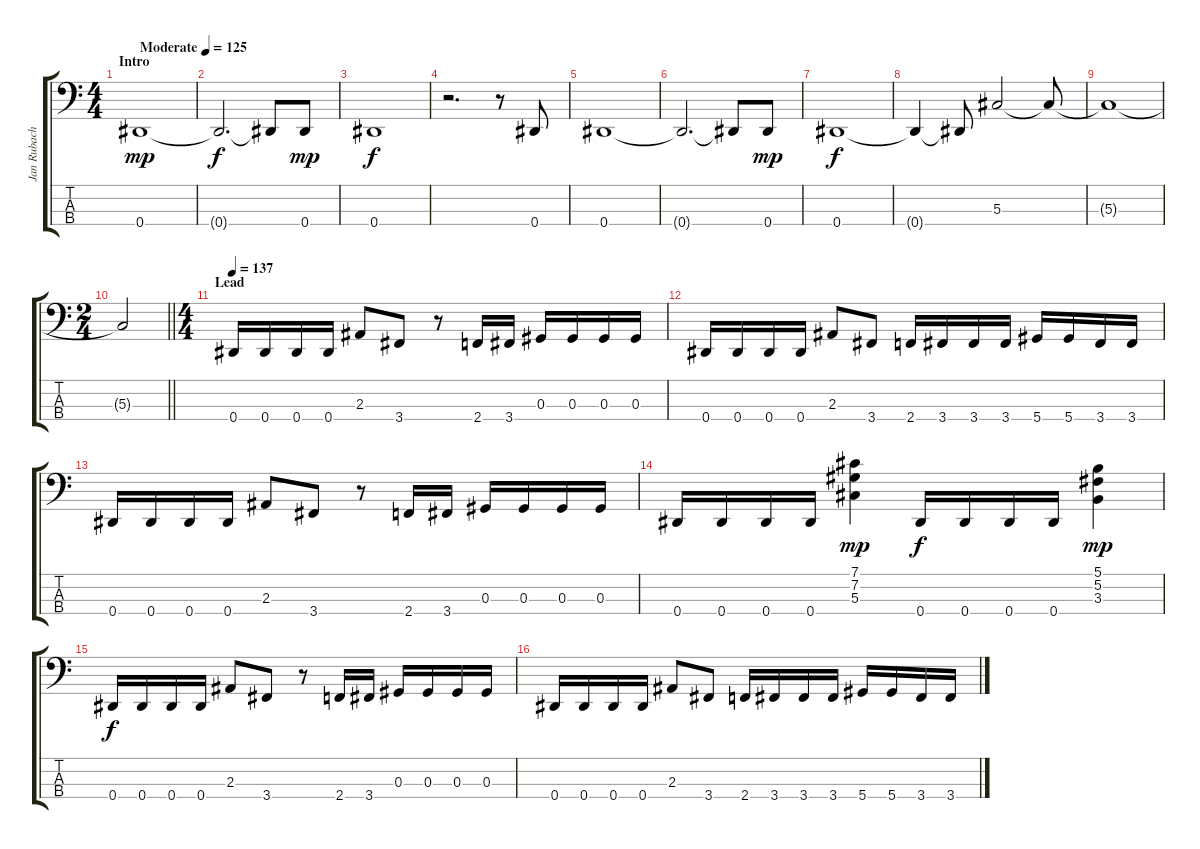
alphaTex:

\track ("Jan Rubach" "Jan Rubach") {instrument electricbasspick}
\staff {score tabs}
\tuning (Gb2 Db2 Ab1 Eb1) {hide}
\ts (4 4)
\section ("" "Intro")
\tempo (125 "Moderate")
\clef f4
\ks c
0.4.1{dy mp instrument electricbasspick} |
0.4{t}.2{d dy f} 0.4{t}.8 0.4.8{dy mp} |
0.4.1{dy f} |
r.2{d} r.8 0.4.8 |
0.4.1 |
0.4{t}.2{d} 0.4{t}.8 0.4.8{dy mp} |
0.4.1{dy f} |
0.4{t}.4 0.4{t}.8 5.3.2 5.3{t}.8 |
5.3{t}.1 |
\ts (2 4)
\barLineRight lightlight
5.3{t}.2 |
\ts (4 4)
\section ("" "Lead")
\tempo 137
0.4.16 0.4.16 0.4.16 0.4.16 2.3.8 3.4.8 r.8 2.4.16 3.4.16 0.3.16 0.3.16 0.3.16 0.3.16 |
0.4.16 0.4.16 0.4.16 0.4.16 2.3.8 3.4.8 2.4.16 3.4.16 3.4.16 3.4.16 5.4.16 5.4.16 3.4.16 3.4.16 |
0.4.16 0.4.16 0.4.16 0.4.16 2.3.8 3.4.8 r.8 2.4.16 3.4.16 0.3.16 0.3.16 0.3.16 0.3.16 |
0.4.16 0.4.16 0.4.16 0.4.16 (7.1 7.2 5.3).4{dy mp} 0.4.16{dy f} 0.4.16 0.4.16 0.4.16 (5.1 5.2 3.3).4{dy mp} |
0.4.16{dy f} 0.4.16 0.4.16 0.4.16 2.3.8 3.4.8 r.8 2.4.16 3.4.16 0.3.16 0.3.16 0.3.16 0.3.16 |
0.4.16 0.4.16 0.4.16 0.4.16 2.3.8 3.4.8 2.4.16 3.4.16 3.4.16 3.4.16 5.4.16 5.4.16 3.4.16 3.4.16
